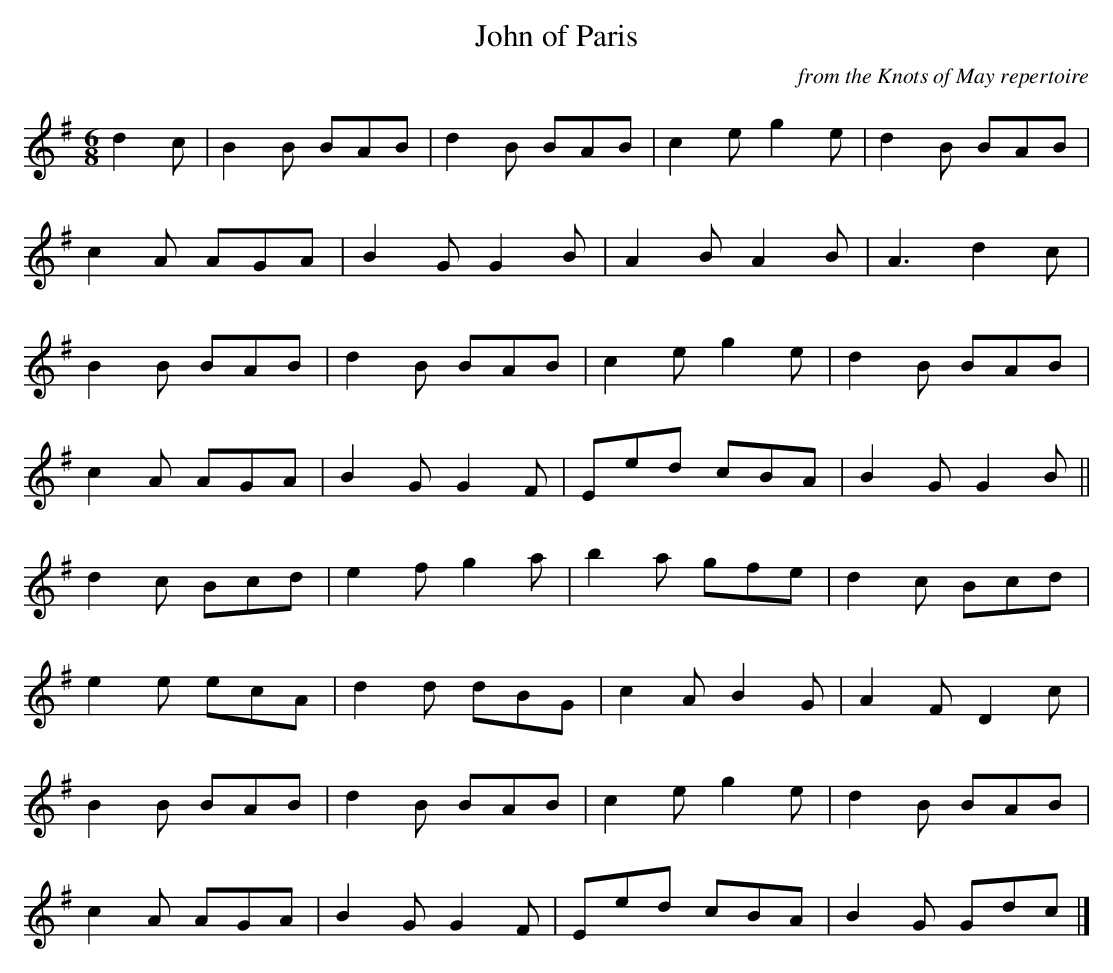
X:1
T:John of Paris
C:from the Knots of May repertoire
M:6/8
L:1/8
K:G
d2c|B2B BAB|d2B BAB|c2e g2e|d2B BAB|
c2A AGA|B2G G2B|A2B A2B|A3d2c|
B2B BAB|d2B BAB|c2e g2e|d2B BAB|
c2A AGA|B2G G2F|Eed cBA|B2G G2B||
d2c Bcd|e2f g2a|b2a gfe|d2c Bcd|
e2e ecA|d2d dBG|c2A B2G|A2F D2c|
B2B BAB|d2B BAB|c2e g2e|d2B BAB|
c2A AGA|B2G G2F|Eed cBA|B2G Gdc|]
